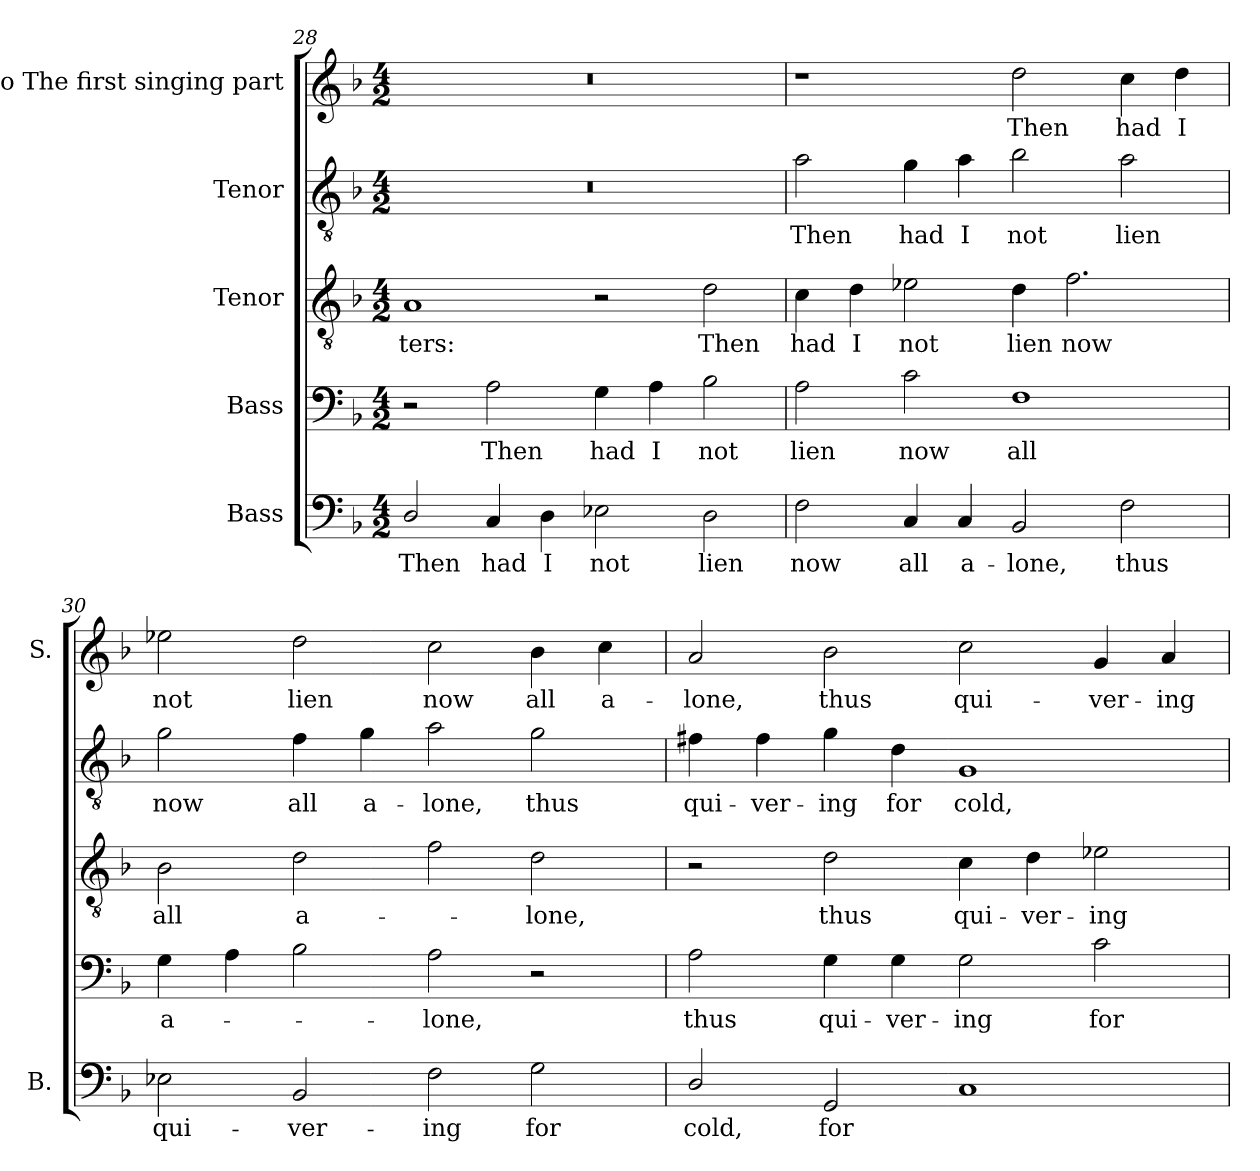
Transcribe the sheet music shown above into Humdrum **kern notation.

**kern	**text	**kern	**text	**kern	**text	**kern	**text	**kern	**text
*part5	*part5	*part4	*part4	*part3	*part3	*part2	*part2	*part1	*part1
*staff5	*staff5	*staff4	*staff4	*staff3	*staff3	*staff2	*staff2	*staff1	*staff1
*I"Bass	*	*I"Bass	*	*I"Tenor	*	*I"Tenor	*	*I"Alto The first singing part	*
*I'B.	*	*	*	*	*	*	*	*I'S.	*
*clefF4	*	*clefF4	*	*clefGv2	*	*clefGv2	*	*clefG2	*
*	*	*ITrd7c12	*	*ITrd7c12	*	*ITrd7c12	*	*	*
*k[b-]	*	*k[b-]	*	*k[b-]	*	*k[b-]	*	*k[b-]	*
*F:	*	*F:	*	*F:	*	*F:	*	*F:	*
*M4/2	*	*M4/2	*	*M4/2	*	*M4/2	*	*M4/2	*
=28	=28	=28	=28	=28	=28	=28	=28	=28	=28
!	!LO:LY:b:color=#000000	!	!	!	!	!	!	!	!
!	!	!	!	!	!LO:LY:b:color=#000000	!LO:N:vis=1	!	!LO:N:vis=1	!
2Di/	Then	2r	.	1AAi	-ters:	0r	.	0r	.
!	!LO:LY:b:color=#000000	!	!	!	!	!	!	!	!
!	!	!	!LO:LY:b:color=#000000	!	!	!	!	!	!
4Ci/	had	2AAi\	Then	.	.	.	.	.	.
!	!LO:LY:b:color=#000000	!	!	!	!	!	!	!	!
4Di\	I	.	.	.	.	.	.	.	.
!	!LO:LY:b:color=#000000	!	!	!	!	!	!	!	!
!	!	!	!LO:LY:b:color=#000000	!	!	!	!	!	!
2E-Xi\	not	4GGi\	had	2r	.	.	.	.	.
!	!	!	!LO:LY:b:color=#000000	!	!	!	!	!	!
.	.	4AAi\	I	.	.	.	.	.	.
!	!LO:LY:b:color=#000000	!	!	!	!	!	!	!	!
!	!	!	!LO:LY:b:color=#000000	!	!	!	!	!	!
!	!	!	!	!	!LO:LY:b:color=#000000	!	!	!	!
2Di\	lien	2BB-i\	not	2Di\	Then	.	.	.	.
=29	=29	=29	=29	=29	=29	=29	=29	=29	=29
!	!LO:LY:b:color=#000000	!	!	!	!	!	!	!	!
!	!	!	!LO:LY:b:color=#000000	!	!	!	!	!	!
!	!	!	!	!	!LO:LY:b:color=#000000	!	!	!	!
!	!	!	!	!	!	!	!LO:LY:b:color=#000000	!	!
2Fi\	now	2AAi\	lien	4Ci\	had	2Ai\	Then	1r	.
!	!	!	!	!	!LO:LY:b:color=#000000	!	!	!	!
.	.	.	.	4Di\	I	.	.	.	.
!	!LO:LY:b:color=#000000	!	!	!	!	!	!	!	!
!	!	!	!LO:LY:b:color=#000000	!	!	!	!	!	!
!	!	!	!	!	!LO:LY:b:color=#000000	!	!	!	!
!	!	!	!	!	!	!	!LO:LY:b:color=#000000	!	!
4Ci/	all	2Ci\	now	2E-Xi\	not	4Gi\	had	.	.
!	!LO:LY:b:color=#000000	!	!	!	!	!	!	!	!
!	!	!	!	!	!	!	!LO:LY:b:color=#000000	!	!
4Ci/	a-	.	.	.	.	4Ai\	I	.	.
!	!LO:LY:b:color=#000000	!	!	!	!	!	!	!	!
!	!	!	!LO:LY:b:color=#000000	!	!	!	!	!	!
!	!	!	!	!	!LO:LY:b:color=#000000	!	!	!	!
!	!	!	!	!	!	!	!LO:LY:b:color=#000000	!	!
!	!	!	!	!	!	!	!	!	!LO:LY:b:color=#000000
2BB-i/	-lone,	1FFi	all	4Di\	lien	2B-i\	not	2ddi\	Then
!	!	!	!	!	!LO:LY:b:color=#000000	!	!	!	!
.	.	.	.	2.Fi\	now	.	.	.	.
!	!LO:LY:b:color=#000000	!	!	!	!	!	!	!	!
!	!	!	!	!	!	!	!LO:LY:b:color=#000000	!	!
!	!	!	!	!	!	!	!	!	!LO:LY:b:color=#000000
2Fi\	thus	.	.	.	.	2Ai\	lien	4cci\	had
!	!	!	!	!	!	!	!	!	!LO:LY:b:color=#000000
.	.	.	.	.	.	.	.	4ddi\	I
!!LO:LB:g=z
=30	=30	=30	=30	=30	=30	=30	=30	=30	=30
!	!LO:LY:b:color=#000000	!	!	!	!	!	!	!	!
!	!	!	!LO:LY:b:color=#000000	!	!	!	!	!	!
!	!	!	!	!	!LO:LY:b:color=#000000	!	!	!	!
!	!	!	!	!	!	!	!LO:LY:b:color=#000000	!	!
!	!	!	!	!	!	!	!	!	!LO:LY:b:color=#000000
2E-Xi\	qui-	4GGi\	a-	2BB-i\	all	2Gi\	now	2ee-Xi\	not
.	.	4AAi\	.	.	.	.	.	.	.
!	!LO:LY:b:color=#000000	!	!	!	!	!	!	!	!
!	!	!	!	!	!LO:LY:b:color=#000000	!	!	!	!
!	!	!	!	!	!	!	!LO:LY:b:color=#000000	!	!
!	!	!	!	!	!	!	!	!	!LO:LY:b:color=#000000
2BB-i/	-ver-	2BB-i\	.	2Di\	a-	4Fi\	all	2ddi\	lien
!	!	!	!	!	!	!	!LO:LY:b:color=#000000	!	!
.	.	.	.	.	.	4Gi\	a-	.	.
!	!LO:LY:b:color=#000000	!	!	!	!	!	!	!	!
!	!	!	!LO:LY:b:color=#000000	!	!	!	!	!	!
!	!	!	!	!	!	!	!LO:LY:b:color=#000000	!	!
!	!	!	!	!	!	!	!	!	!LO:LY:b:color=#000000
2Fi\	-ing	2AAi\	-lone,	2Fi\	.	2Ai\	-lone,	2cci\	now
!	!LO:LY:b:color=#000000	!	!	!	!	!	!	!	!
!	!	!	!	!	!LO:LY:b:color=#000000	!	!	!	!
!	!	!	!	!	!	!	!LO:LY:b:color=#000000	!	!
!	!	!	!	!	!	!	!	!	!LO:LY:b:color=#000000
2Gi\	for	2r	.	2Di\	-lone,	2Gi\	thus	4b-i\	all
!	!	!	!	!	!	!	!	!	!LO:LY:b:color=#000000
.	.	.	.	.	.	.	.	4cci\	a-
=31	=31	=31	=31	=31	=31	=31	=31	=31	=31
!	!LO:LY:b:color=#000000	!	!	!	!	!	!	!	!
!	!	!	!LO:LY:b:color=#000000	!	!	!	!	!	!
!	!	!	!	!	!	!	!LO:LY:b:color=#000000	!	!
!	!	!	!	!	!	!	!	!	!LO:LY:b:color=#000000
2Di/	cold,	2AAi\	thus	2r	.	4F#Xi\	qui-	2ai/	-lone,
!	!	!	!	!	!	!	!LO:LY:b:color=#000000	!	!
.	.	.	.	.	.	4F#i\	-ver-	.	.
!	!LO:LY:b:color=#000000	!	!	!	!	!	!	!	!
!	!	!	!LO:LY:b:color=#000000	!	!	!	!	!	!
!	!	!	!	!	!LO:LY:b:color=#000000	!	!	!	!
!	!	!	!	!	!	!	!LO:LY:b:color=#000000	!	!
!	!	!	!	!	!	!	!	!	!LO:LY:b:color=#000000
2GGi/	for	4GGi\	qui-	2Di\	thus	4Gi\	-ing	2b-i\	thus
!	!	!	!LO:LY:b:color=#000000	!	!	!	!	!	!
!	!	!	!	!	!	!	!LO:LY:b:color=#000000	!	!
.	.	4GGi\	-ver-	.	.	4Di\	for	.	.
!	!	!	!LO:LY:b:color=#000000	!	!	!	!	!	!
!	!	!	!	!	!LO:LY:b:color=#000000	!	!	!	!
!	!	!	!	!	!	!	!LO:LY:b:color=#000000	!	!
!	!	!	!	!	!	!	!	!	!LO:LY:b:color=#000000
1Ci	.	2GGi\	-ing	4Ci\	qui-	1GGi	cold,	2cci\	qui-
!	!	!	!	!	!LO:LY:b:color=#000000	!	!	!	!
.	.	.	.	4Di\	-ver-	.	.	.	.
!	!	!	!LO:LY:b:color=#000000	!	!	!	!	!	!
!	!	!	!	!	!LO:LY:b:color=#000000	!	!	!	!
!	!	!	!	!	!	!	!	!	!LO:LY:b:color=#000000
.	.	2Ci\	for	2E-Xi\	-ing	.	.	4gi/	-ver-
!	!	!	!	!	!	!	!	!	!LO:LY:b:color=#000000
.	.	.	.	.	.	.	.	4ai/	-ing
=	=	=	=	=	=	=	=	=	=
*-	*-	*-	*-	*-	*-	*-	*-	*-	*-
